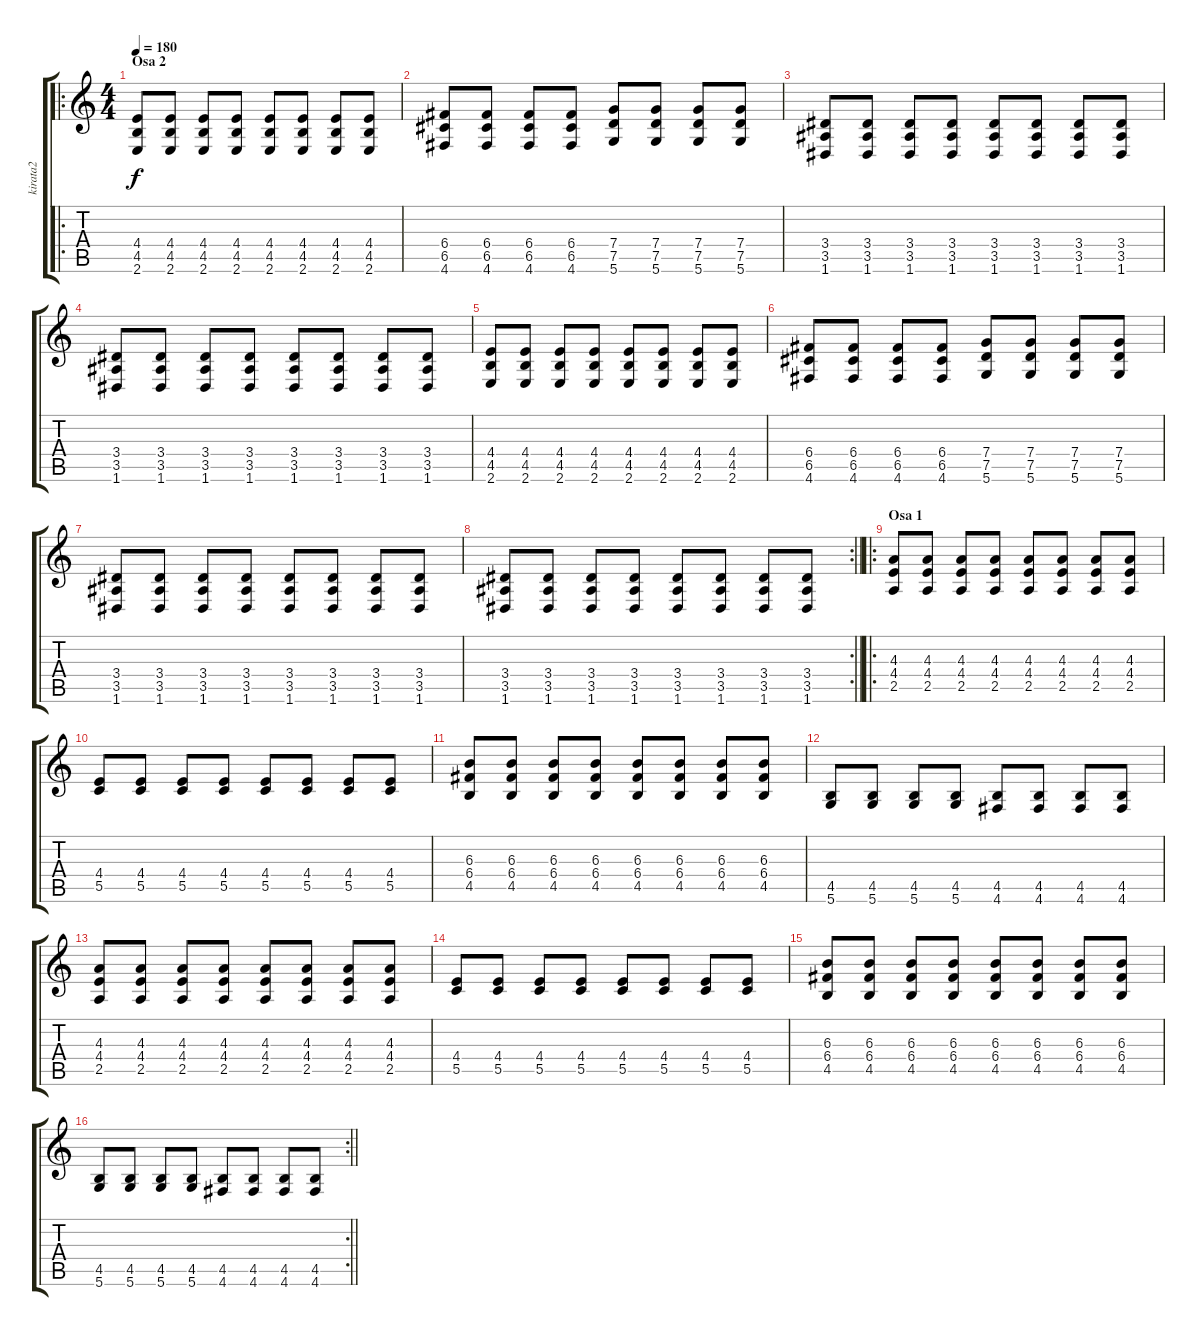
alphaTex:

\track ("kirata2" "kirata2") {instrument distortionguitar}
\staff {score tabs}
\tuning (D4 A3 F3 C3 G2 D2) {hide}
\ro
\ts (4 4)
\section ("" "Osa 2")
\tempo 180
\clef g2
\ks c
(4.4 4.5 2.6).8{dy f} (4.4 4.5 2.6).8 (4.4 4.5 2.6).8 (4.4 4.5 2.6).8 (4.4 4.5 2.6).8 (4.4 4.5 2.6).8 (4.4 4.5 2.6).8 (4.4 4.5 2.6).8 |
(6.4 6.5 4.6).8 (6.4 6.5 4.6).8 (6.4 6.5 4.6).8 (6.4 6.5 4.6).8 (7.4 7.5 5.6).8 (7.4 7.5 5.6).8 (7.4 7.5 5.6).8 (7.4 7.5 5.6).8 |
(3.4 3.5 1.6).8 (3.4 3.5 1.6).8 (3.4 3.5 1.6).8 (3.4 3.5 1.6).8 (3.4 3.5 1.6).8 (3.4 3.5 1.6).8 (3.4 3.5 1.6).8 (3.4 3.5 1.6).8 |
(3.4 3.5 1.6).8 (3.4 3.5 1.6).8 (3.4 3.5 1.6).8 (3.4 3.5 1.6).8 (3.4 3.5 1.6).8 (3.4 3.5 1.6).8 (3.4 3.5 1.6).8 (3.4 3.5 1.6).8 |
(4.4 4.5 2.6).8 (4.4 4.5 2.6).8 (4.4 4.5 2.6).8 (4.4 4.5 2.6).8 (4.4 4.5 2.6).8 (4.4 4.5 2.6).8 (4.4 4.5 2.6).8 (4.4 4.5 2.6).8 |
(6.4 6.5 4.6).8 (6.4 6.5 4.6).8 (6.4 6.5 4.6).8 (6.4 6.5 4.6).8 (7.4 7.5 5.6).8 (7.4 7.5 5.6).8 (7.4 7.5 5.6).8 (7.4 7.5 5.6).8 |
(3.4 3.5 1.6).8 (3.4 3.5 1.6).8 (3.4 3.5 1.6).8 (3.4 3.5 1.6).8 (3.4 3.5 1.6).8 (3.4 3.5 1.6).8 (3.4 3.5 1.6).8 (3.4 3.5 1.6).8 |
\rc 2
\barLineRight lightlight
(3.4 3.5 1.6).8 (3.4 3.5 1.6).8 (3.4 3.5 1.6).8 (3.4 3.5 1.6).8 (3.4 3.5 1.6).8 (3.4 3.5 1.6).8 (3.4 3.5 1.6).8 (3.4 3.5 1.6).8 |
\ro
\section ("" "Osa 1")
(4.3 4.4 2.5).8 (4.3 4.4 2.5).8 (4.3 4.4 2.5).8 (4.3 4.4 2.5).8 (4.3 4.4 2.5).8 (4.3 4.4 2.5).8 (4.3 4.4 2.5).8 (4.3 4.4 2.5).8 |
(4.4 5.5).8 (4.4 5.5).8 (4.4 5.5).8 (4.4 5.5).8 (4.4 5.5).8 (4.4 5.5).8 (4.4 5.5).8 (4.4 5.5).8 |
(6.3 6.4 4.5).8 (6.3 6.4 4.5).8 (6.3 6.4 4.5).8 (6.3 6.4 4.5).8 (6.3 6.4 4.5).8 (6.3 6.4 4.5).8 (6.3 6.4 4.5).8 (6.3 6.4 4.5).8 |
(4.5 5.6).8 (4.5 5.6).8 (4.5 5.6).8 (4.5 5.6).8 (4.5 4.6).8 (4.5 4.6).8 (4.5 4.6).8 (4.5 4.6).8 |
(4.3 4.4 2.5).8 (4.3 4.4 2.5).8 (4.3 4.4 2.5).8 (4.3 4.4 2.5).8 (4.3 4.4 2.5).8 (4.3 4.4 2.5).8 (4.3 4.4 2.5).8 (4.3 4.4 2.5).8 |
(4.4 5.5).8 (4.4 5.5).8 (4.4 5.5).8 (4.4 5.5).8 (4.4 5.5).8 (4.4 5.5).8 (4.4 5.5).8 (4.4 5.5).8 |
(6.3 6.4 4.5).8 (6.3 6.4 4.5).8 (6.3 6.4 4.5).8 (6.3 6.4 4.5).8 (6.3 6.4 4.5).8 (6.3 6.4 4.5).8 (6.3 6.4 4.5).8 (6.3 6.4 4.5).8 |
\rc 2
\barLineRight lightlight
(4.5 5.6).8 (4.5 5.6).8 (4.5 5.6).8 (4.5 5.6).8 (4.5 4.6).8 (4.5 4.6).8 (4.5 4.6).8 (4.5 4.6).8
